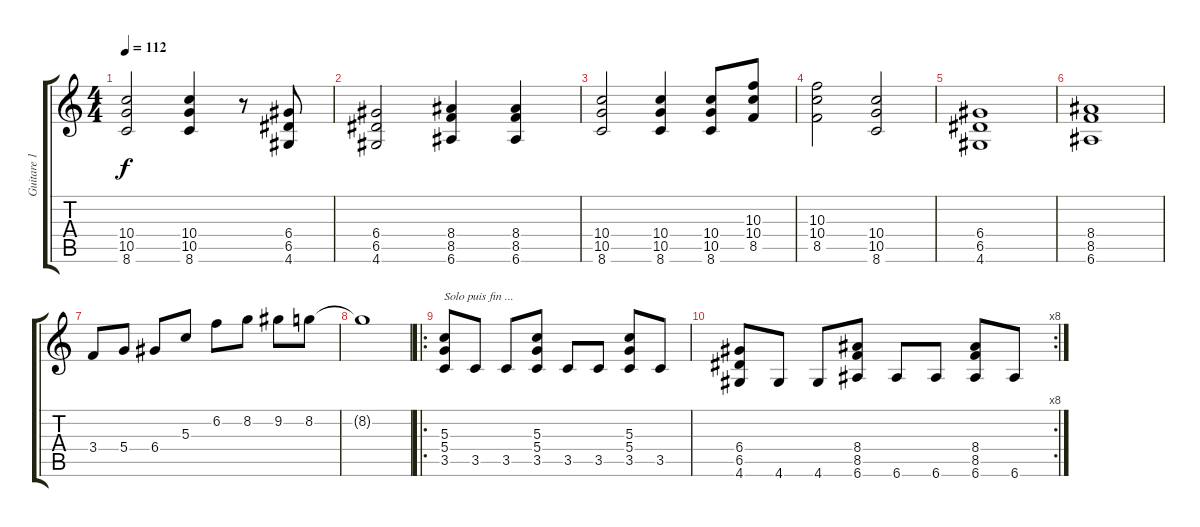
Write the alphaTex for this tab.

\track ("Guitare 1" "Guitare 1") {instrument overdrivenguitar}
\staff {score tabs}
\tuning (E4 B3 G3 D3 A2 E2) {hide}
\ts (4 4)
\tempo 112
\clef g2
\ks c
(10.4 10.5 8.6).2{dy f} (10.4 10.5 8.6).4 r.8 (6.4 6.5 4.6).8 |
(6.4 6.5 4.6).2 (8.4 8.5 6.6).4 (8.4 8.5 6.6).4 |
(10.4 10.5 8.6).2 (10.4 10.5 8.6).4 (10.4 10.5 8.6).8 (10.3 10.4 8.5).8 |
(10.3 10.4 8.5).2 (10.4 10.5 8.6).2 |
(6.4 6.5 4.6).1 |
(8.4 8.5 6.6).1 |
3.4.8 5.4.8 6.4.8 5.3.8 6.2.8 8.2.8 9.2.8 8.2.8 |
8.2{t}.1 |
\ro
(5.3 5.4 3.5).8{txt "Solo puis fin ..."} 3.5.8 3.5.8 (5.3 5.4 3.5).8 3.5.8 3.5.8 (5.3 5.4 3.5).8 3.5.8 |
\rc 8
(6.4 6.5 4.6).8 4.6.8 4.6.8 (8.4 8.5 6.6).8 6.6.8 6.6.8 (8.4 8.5 6.6).8 6.6.8
